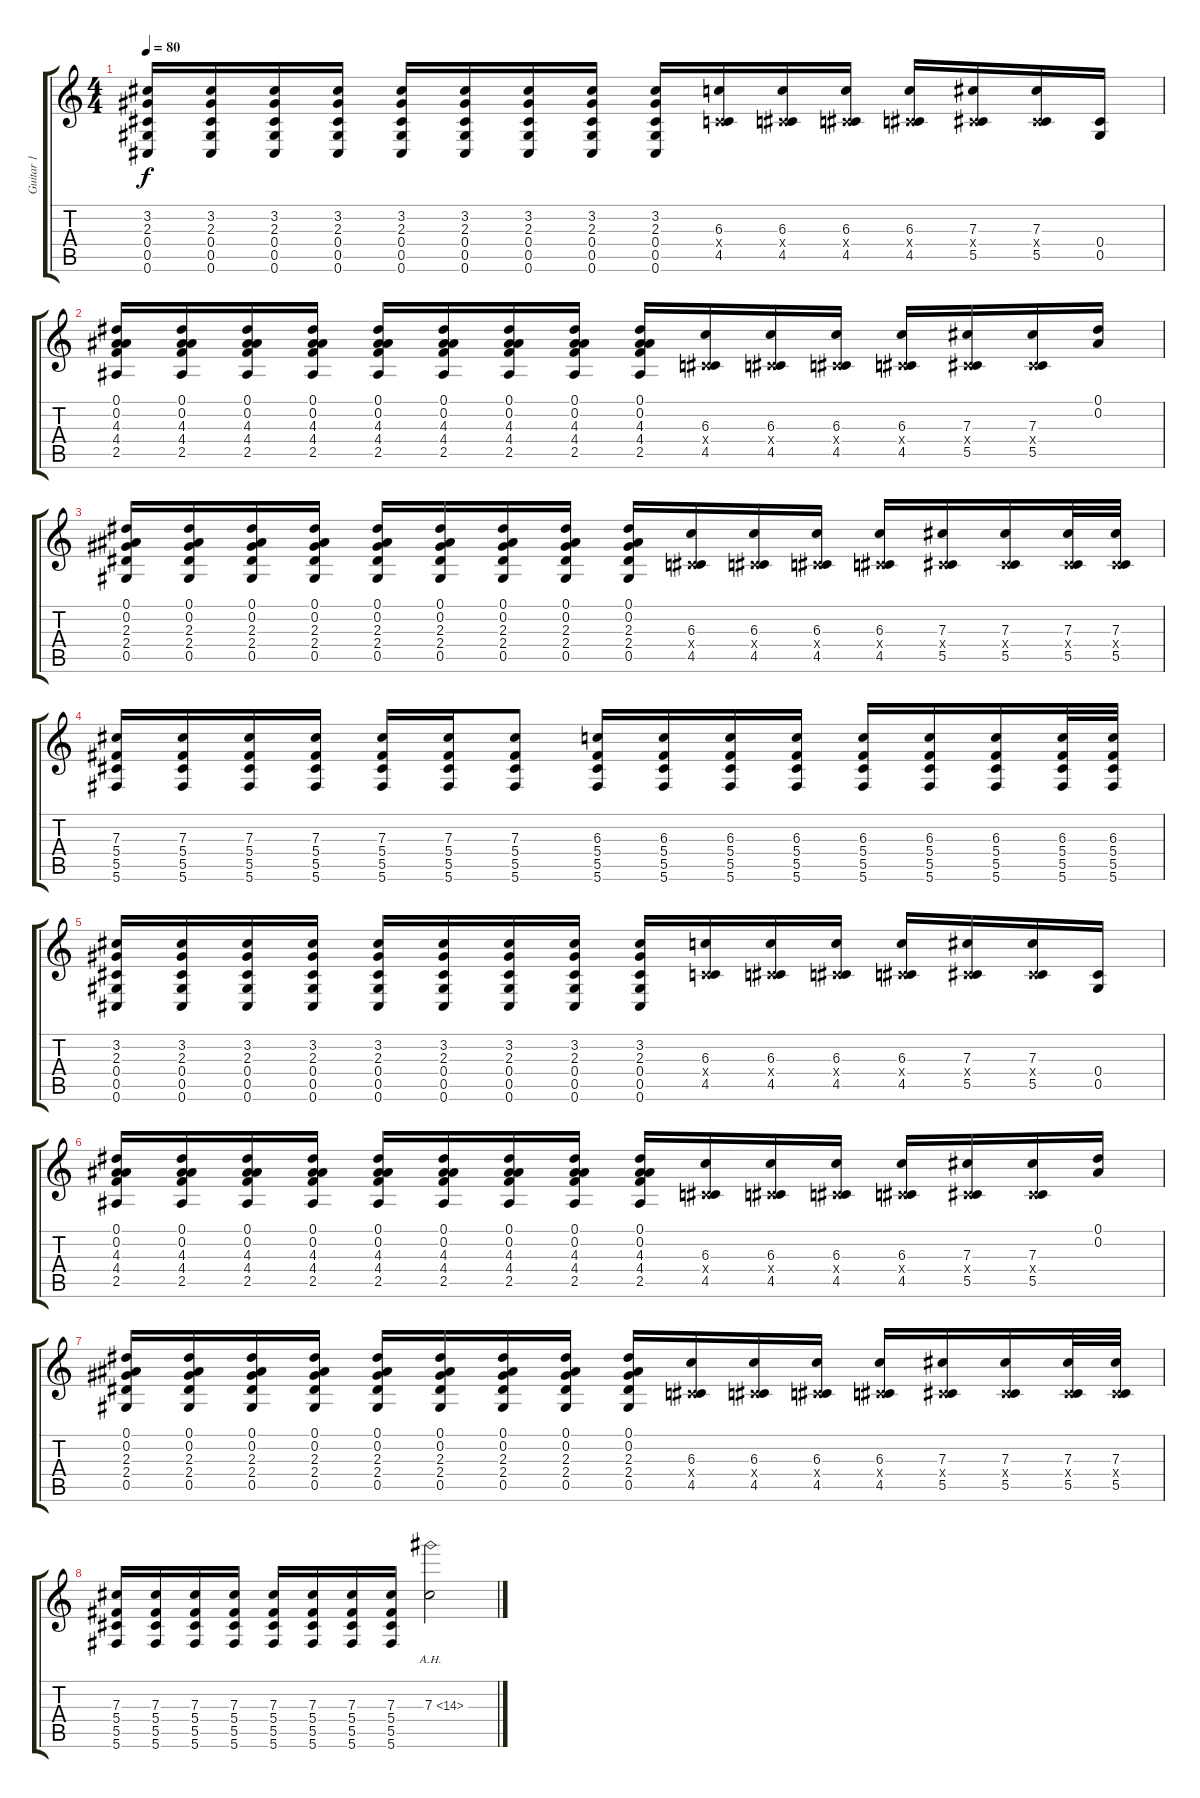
\track ("Guitar 1" "Guitar 1") {instrument overdrivenguitar}
\staff {score tabs}
\tuning (Eb4 Bb3 Gb3 Db3 Ab2 Db2) {hide}
\ts (4 4)
\tempo 80
\clef g2
\ks c
(3.2 2.3 0.4 0.5 0.6).16{dy f} (3.2 2.3 0.4 0.5 0.6).16 (3.2 2.3 0.4 0.5 0.6).16 (3.2 2.3 0.4 0.5 0.6).16 (3.2 2.3 0.4 0.5 0.6).16 (3.2 2.3 0.4 0.5 0.6).16 (3.2 2.3 0.4 0.5 0.6).16 (3.2 2.3 0.4 0.5 0.6).16 (3.2 2.3 0.4 0.5 0.6).16 (6.3 0.4{x} 4.5).16 (6.3 0.4{x} 4.5).16 (6.3 0.4{x} 4.5).16 (6.3 0.4{x} 4.5).16 (7.3 0.4{x} 5.5).16 (7.3 0.4{x} 5.5).16 (0.4 0.5).16 |
(0.1 0.2 4.3 4.4 2.5).16 (0.1 0.2 4.3 4.4 2.5).16 (0.1 0.2 4.3 4.4 2.5).16 (0.1 0.2 4.3 4.4 2.5).16 (0.1 0.2 4.3 4.4 2.5).16 (0.1 0.2 4.3 4.4 2.5).16 (0.1 0.2 4.3 4.4 2.5).16 (0.1 0.2 4.3 4.4 2.5).16 (0.1 0.2 4.3 4.4 2.5).16 (6.3 0.4{x} 4.5).16 (6.3 0.4{x} 4.5).16 (6.3 0.4{x} 4.5).16 (6.3 0.4{x} 4.5).16 (7.3 0.4{x} 5.5).16 (7.3 0.4{x} 5.5).16 (0.1 0.2).16 |
(0.1 0.2 2.3 2.4 0.5).16 (0.1 0.2 2.3 2.4 0.5).16 (0.1 0.2 2.3 2.4 0.5).16 (0.1 0.2 2.3 2.4 0.5).16 (0.1 0.2 2.3 2.4 0.5).16 (0.1 0.2 2.3 2.4 0.5).16 (0.1 0.2 2.3 2.4 0.5).16 (0.1 0.2 2.3 2.4 0.5).16 (0.1 0.2 2.3 2.4 0.5).16 (6.3 0.4{x} 4.5).16 (6.3 0.4{x} 4.5).16 (6.3 0.4{x} 4.5).16 (6.3 0.4{x} 4.5).16 (7.3 0.4{x} 5.5).16 (7.3 0.4{x} 5.5).16 (7.3 0.4{x} 5.5).32 (7.3 0.4{x} 5.5).32 |
(7.3 5.4 5.5 5.6).16 (7.3 5.4 5.5 5.6).16 (7.3 5.4 5.5 5.6).16 (7.3 5.4 5.5 5.6).16 (7.3 5.4 5.5 5.6).16 (7.3 5.4 5.5 5.6).16 (7.3 5.4 5.5 5.6).8 (6.3 5.4 5.5 5.6).16 (6.3 5.4 5.5 5.6).16 (6.3 5.4 5.5 5.6).16 (6.3 5.4 5.5 5.6).16 (6.3 5.4 5.5 5.6).16 (6.3 5.4 5.5 5.6).16 (6.3 5.4 5.5 5.6).16 (6.3 5.4 5.5 5.6).32 (6.3 5.4 5.5 5.6).32 |
(3.2 2.3 0.4 0.5 0.6).16 (3.2 2.3 0.4 0.5 0.6).16 (3.2 2.3 0.4 0.5 0.6).16 (3.2 2.3 0.4 0.5 0.6).16 (3.2 2.3 0.4 0.5 0.6).16 (3.2 2.3 0.4 0.5 0.6).16 (3.2 2.3 0.4 0.5 0.6).16 (3.2 2.3 0.4 0.5 0.6).16 (3.2 2.3 0.4 0.5 0.6).16 (6.3 0.4{x} 4.5).16 (6.3 0.4{x} 4.5).16 (6.3 0.4{x} 4.5).16 (6.3 0.4{x} 4.5).16 (7.3 0.4{x} 5.5).16 (7.3 0.4{x} 5.5).16 (0.4 0.5).16 |
(0.1 0.2 4.3 4.4 2.5).16 (0.1 0.2 4.3 4.4 2.5).16 (0.1 0.2 4.3 4.4 2.5).16 (0.1 0.2 4.3 4.4 2.5).16 (0.1 0.2 4.3 4.4 2.5).16 (0.1 0.2 4.3 4.4 2.5).16 (0.1 0.2 4.3 4.4 2.5).16 (0.1 0.2 4.3 4.4 2.5).16 (0.1 0.2 4.3 4.4 2.5).16 (6.3 0.4{x} 4.5).16 (6.3 0.4{x} 4.5).16 (6.3 0.4{x} 4.5).16 (6.3 0.4{x} 4.5).16 (7.3 0.4{x} 5.5).16 (7.3 0.4{x} 5.5).16 (0.1 0.2).16 |
(0.1 0.2 2.3 2.4 0.5).16 (0.1 0.2 2.3 2.4 0.5).16 (0.1 0.2 2.3 2.4 0.5).16 (0.1 0.2 2.3 2.4 0.5).16 (0.1 0.2 2.3 2.4 0.5).16 (0.1 0.2 2.3 2.4 0.5).16 (0.1 0.2 2.3 2.4 0.5).16 (0.1 0.2 2.3 2.4 0.5).16 (0.1 0.2 2.3 2.4 0.5).16 (6.3 0.4{x} 4.5).16 (6.3 0.4{x} 4.5).16 (6.3 0.4{x} 4.5).16 (6.3 0.4{x} 4.5).16 (7.3 0.4{x} 5.5).16 (7.3 0.4{x} 5.5).16 (7.3 0.4{x} 5.5).32 (7.3 0.4{x} 5.5).32 |
(7.3 5.4 5.5 5.6).16 (7.3 5.4 5.5 5.6).16 (7.3 5.4 5.5 5.6).16 (7.3 5.4 5.5 5.6).16 (7.3 5.4 5.5 5.6).16 (7.3 5.4 5.5 5.6).16 (7.3 5.4 5.5 5.6).16 (7.3 5.4 5.5 5.6).16 7.3{ah 7}.2
